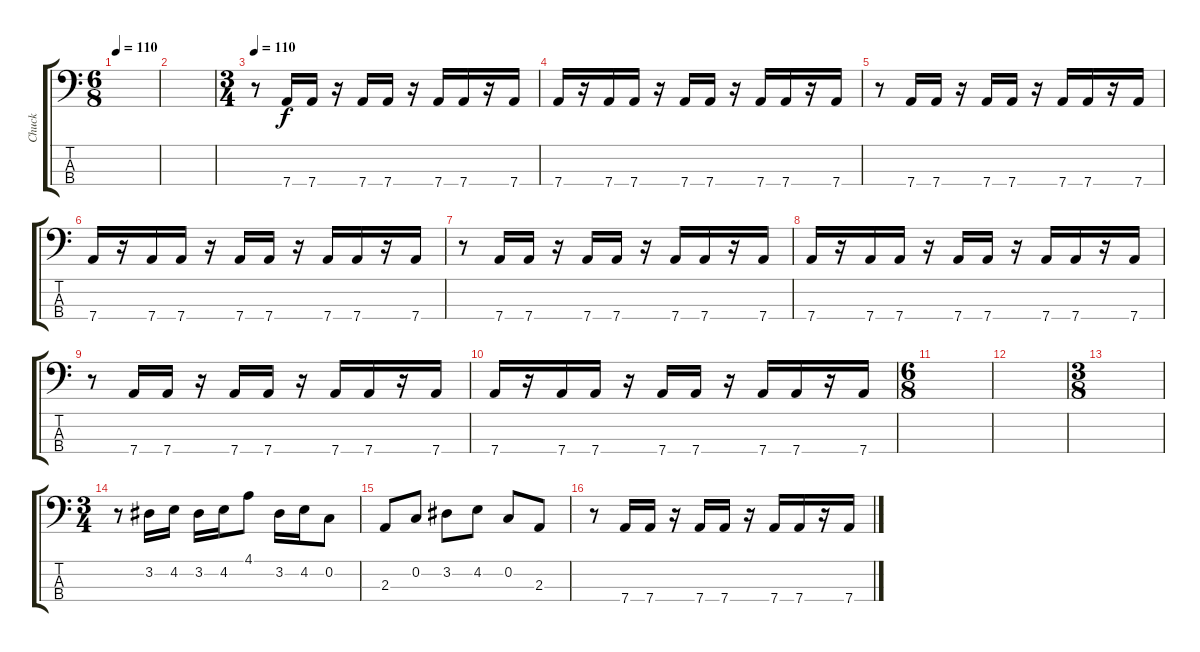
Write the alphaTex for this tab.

\track ("Chuck" "Chuck") {instrument electricbassfinger}
\staff {score tabs}
\tuning (F2 C2 G1 D1) {hide}
\ts (6 8)
\tempo 110
\clef f4
\ks c
|
|
\ts (3 4)
\tempo 110
r.8 7.4.16 7.4.16 r.16 7.4.16 7.4.16 r.16 7.4.16 7.4.16 r.16 7.4.16 |
7.4.16 r.16 7.4.16 7.4.16 r.16 7.4.16 7.4.16 r.16 7.4.16 7.4.16 r.16 7.4.16 |
r.8 7.4.16 7.4.16 r.16 7.4.16 7.4.16 r.16 7.4.16 7.4.16 r.16 7.4.16 |
7.4.16 r.16 7.4.16 7.4.16 r.16 7.4.16 7.4.16 r.16 7.4.16 7.4.16 r.16 7.4.16 |
r.8 7.4.16 7.4.16 r.16 7.4.16 7.4.16 r.16 7.4.16 7.4.16 r.16 7.4.16 |
7.4.16 r.16 7.4.16 7.4.16 r.16 7.4.16 7.4.16 r.16 7.4.16 7.4.16 r.16 7.4.16 |
r.8 7.4.16 7.4.16 r.16 7.4.16 7.4.16 r.16 7.4.16 7.4.16 r.16 7.4.16 |
7.4.16 r.16 7.4.16 7.4.16 r.16 7.4.16 7.4.16 r.16 7.4.16 7.4.16 r.16 7.4.16 |
\ts (6 8)
|
|
\ts (3 8)
|
\ts (3 4)
r.8 3.2.16 4.2.16 3.2.16 4.2.16 4.1.8 3.2.16 4.2.16 0.2.8 |
2.3.8 0.2.8 3.2.8 4.2.8 0.2.8 2.3.8 |
r.8 7.4.16 7.4.16 r.16 7.4.16 7.4.16 r.16 7.4.16 7.4.16 r.16 7.4.16
